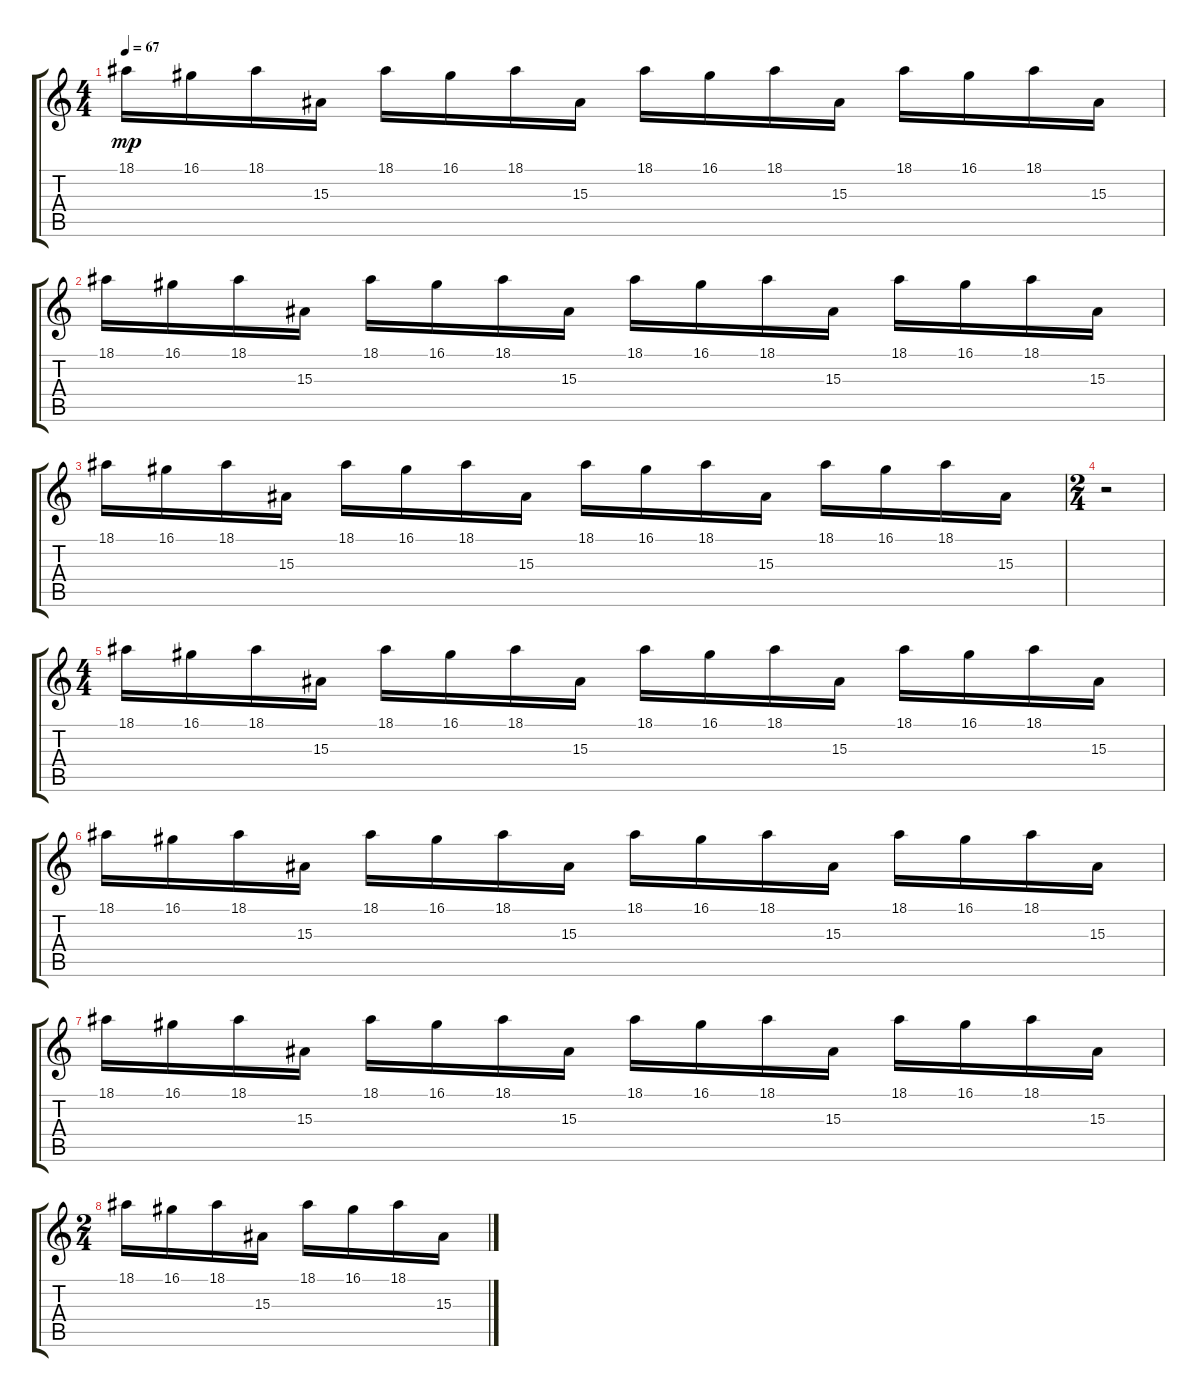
\track "" {instrument taikodrum}
\staff {score tabs}
\tuning (E4 B3 G3 D3 A2 E2) {hide}
\ts (4 4)
\tempo 67
\clef g2
\ks c
18.1.16{dy mp} 16.1.16 18.1.16 15.3.16 18.1.16 16.1.16 18.1.16 15.3.16 18.1.16 16.1.16 18.1.16 15.3.16 18.1.16 16.1.16 18.1.16 15.3.16 |
18.1.16 16.1.16 18.1.16 15.3.16 18.1.16 16.1.16 18.1.16 15.3.16 18.1.16 16.1.16 18.1.16 15.3.16 18.1.16 16.1.16 18.1.16 15.3.16 |
18.1.16 16.1.16 18.1.16 15.3.16 18.1.16 16.1.16 18.1.16 15.3.16 18.1.16 16.1.16 18.1.16 15.3.16 18.1.16 16.1.16 18.1.16 15.3.16 |
\ts (2 4)
r.2 |
\ts (4 4)
18.1.16 16.1.16 18.1.16 15.3.16 18.1.16 16.1.16 18.1.16 15.3.16 18.1.16 16.1.16 18.1.16 15.3.16 18.1.16 16.1.16 18.1.16 15.3.16 |
18.1.16 16.1.16 18.1.16 15.3.16 18.1.16 16.1.16 18.1.16 15.3.16 18.1.16 16.1.16 18.1.16 15.3.16 18.1.16 16.1.16 18.1.16 15.3.16 |
18.1.16 16.1.16 18.1.16 15.3.16 18.1.16 16.1.16 18.1.16 15.3.16 18.1.16 16.1.16 18.1.16 15.3.16 18.1.16 16.1.16 18.1.16 15.3.16 |
\ts (2 4)
18.1.16 16.1.16 18.1.16 15.3.16 18.1.16 16.1.16 18.1.16 15.3.16
